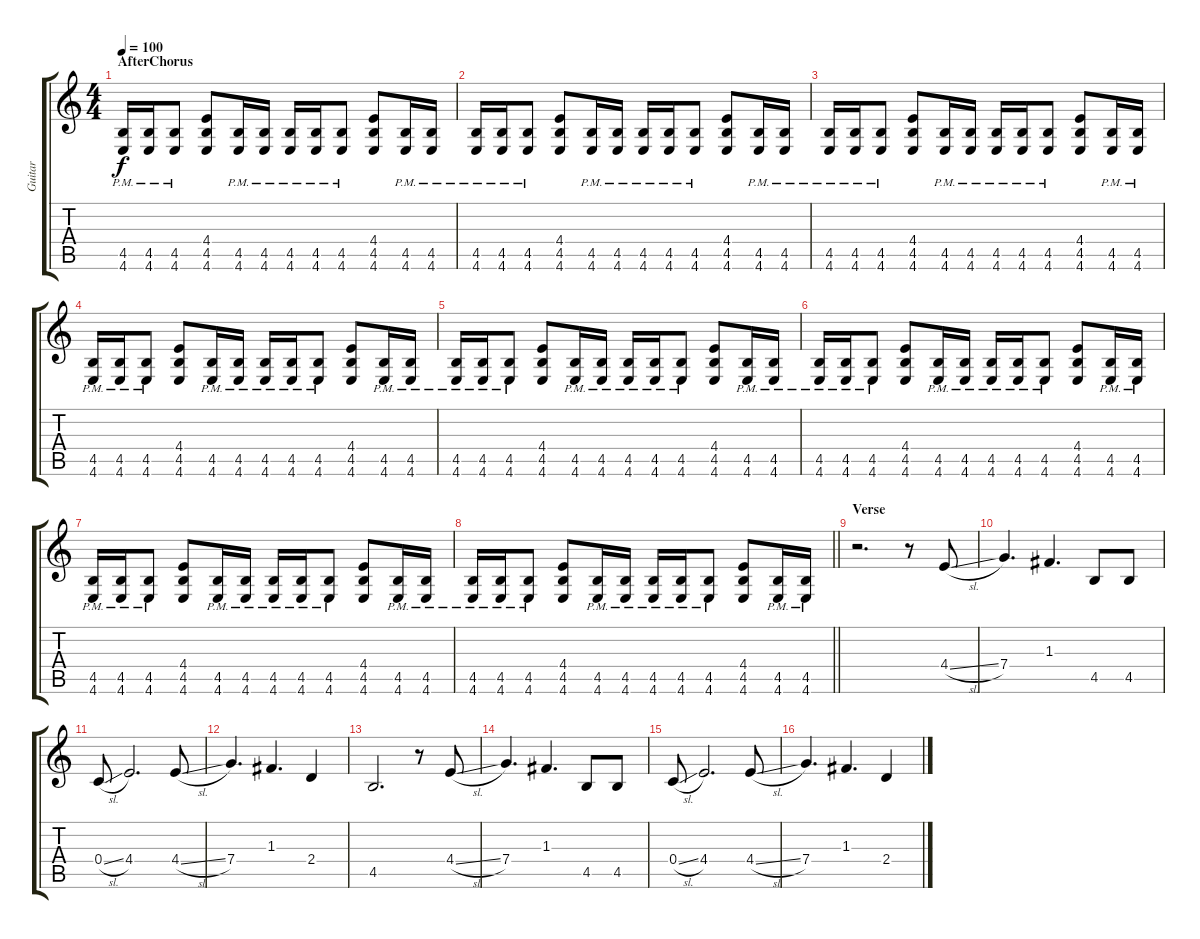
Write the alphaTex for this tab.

\track ("Guitar" "Guitar") {instrument distortionguitar}
\staff {score tabs}
\tuning (D4 A3 F3 C3 G2 C2) {hide}
\ts (4 4)
\section ("" "AfterChorus")
\tempo 100
\clef g2
\ks c
(4.5{pm} 4.6{pm}).16{dy f} (4.5{pm} 4.6{pm}).16 (4.5{pm} 4.6{pm}).8 (4.4 4.5 4.6).8 (4.5{pm} 4.6{pm}).16 (4.5{pm} 4.6{pm}).16 (4.5{pm} 4.6{pm}).16 (4.5{pm} 4.6{pm}).16 (4.5{pm} 4.6{pm}).8 (4.4 4.5 4.6).8 (4.5{pm} 4.6{pm}).16 (4.5{pm} 4.6{pm}).16 |
(4.5{pm} 4.6{pm}).16 (4.5{pm} 4.6{pm}).16 (4.5{pm} 4.6{pm}).8 (4.4 4.5 4.6).8 (4.5{pm} 4.6{pm}).16 (4.5{pm} 4.6{pm}).16 (4.5{pm} 4.6{pm}).16 (4.5{pm} 4.6{pm}).16 (4.5{pm} 4.6{pm}).8 (4.4 4.5 4.6).8 (4.5{pm} 4.6{pm}).16 (4.5{pm} 4.6{pm}).16 |
(4.5{pm} 4.6{pm}).16 (4.5{pm} 4.6{pm}).16 (4.5{pm} 4.6{pm}).8 (4.4 4.5 4.6).8 (4.5{pm} 4.6{pm}).16 (4.5{pm} 4.6{pm}).16 (4.5{pm} 4.6{pm}).16 (4.5{pm} 4.6{pm}).16 (4.5{pm} 4.6{pm}).8 (4.4 4.5 4.6).8 (4.5{pm} 4.6{pm}).16 (4.5{pm} 4.6{pm}).16 |
(4.5{pm} 4.6{pm}).16 (4.5{pm} 4.6{pm}).16 (4.5{pm} 4.6{pm}).8 (4.4 4.5 4.6).8 (4.5{pm} 4.6{pm}).16 (4.5{pm} 4.6{pm}).16 (4.5{pm} 4.6{pm}).16 (4.5{pm} 4.6{pm}).16 (4.5{pm} 4.6{pm}).8 (4.4 4.5 4.6).8 (4.5{pm} 4.6{pm}).16 (4.5{pm} 4.6{pm}).16 |
(4.5{pm} 4.6{pm}).16 (4.5{pm} 4.6{pm}).16 (4.5{pm} 4.6{pm}).8 (4.4 4.5 4.6).8 (4.5{pm} 4.6{pm}).16 (4.5{pm} 4.6{pm}).16 (4.5{pm} 4.6{pm}).16 (4.5{pm} 4.6{pm}).16 (4.5{pm} 4.6{pm}).8 (4.4 4.5 4.6).8 (4.5{pm} 4.6{pm}).16 (4.5{pm} 4.6{pm}).16 |
(4.5{pm} 4.6{pm}).16 (4.5{pm} 4.6{pm}).16 (4.5{pm} 4.6{pm}).8 (4.4 4.5 4.6).8 (4.5{pm} 4.6{pm}).16 (4.5{pm} 4.6{pm}).16 (4.5{pm} 4.6{pm}).16 (4.5{pm} 4.6{pm}).16 (4.5{pm} 4.6{pm}).8 (4.4 4.5 4.6).8 (4.5{pm} 4.6{pm}).16 (4.5{pm} 4.6{pm}).16 |
(4.5{pm} 4.6{pm}).16 (4.5{pm} 4.6{pm}).16 (4.5{pm} 4.6{pm}).8 (4.4 4.5 4.6).8 (4.5{pm} 4.6{pm}).16 (4.5{pm} 4.6{pm}).16 (4.5{pm} 4.6{pm}).16 (4.5{pm} 4.6{pm}).16 (4.5{pm} 4.6{pm}).8 (4.4 4.5 4.6).8 (4.5{pm} 4.6{pm}).16 (4.5{pm} 4.6{pm}).16 |
\barLineRight lightlight
(4.5{pm} 4.6{pm}).16 (4.5{pm} 4.6{pm}).16 (4.5{pm} 4.6{pm}).8 (4.4 4.5 4.6).8 (4.5{pm} 4.6{pm}).16 (4.5{pm} 4.6{pm}).16 (4.5{pm} 4.6{pm}).16 (4.5{pm} 4.6{pm}).16 (4.5{pm} 4.6{pm}).8 (4.4 4.5 4.6).8 (4.5{pm} 4.6{pm}).16 (4.5{pm} 4.6{pm}).16 |
\section ("" "Verse")
r.2{d volume 5} r.8 4.4{sl}.8 |
7.4.4{d} 1.3.4{d} 4.5.8 4.5.8 |
0.4{sl}.8 4.4.2{d} 4.4{sl}.8 |
7.4.4{d} 1.3.4{d} 2.4.4 |
4.5.2{d} r.8 4.4{sl}.8 |
7.4.4{d} 1.3.4{d} 4.5.8 4.5.8 |
0.4{sl}.8 4.4.2{d} 4.4{sl}.8 |
7.4.4{d} 1.3.4{d} 2.4.4
